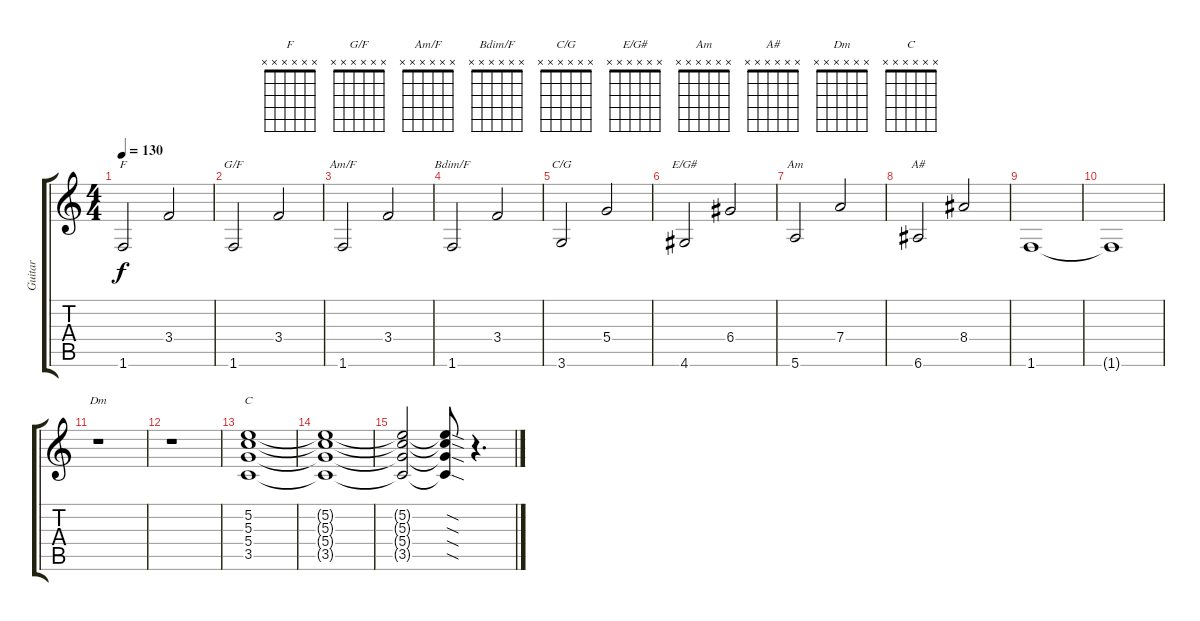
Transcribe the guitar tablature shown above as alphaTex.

\track ("Guitar" "Guitar") {instrument overdrivenguitar}
\staff {score tabs}
\tuning (E4 B3 G3 D3 A2 E2) {hide}
\chord ("F" x x x x x x)
\chord ("G/F" x x x x x x)
\chord ("Am/F" x x x x x x)
\chord ("Bdim/F" x x x x x x)
\chord ("C/G" x x x x x x)
\chord ("E/G#" x x x x x x)
\chord ("Am" x x x x x x)
\chord ("A#" x x x x x x)
\chord ("Dm" x x x x x x)
\chord ("C" x x x x x x)
\ts (4 4)
\tempo 130
\clef g2
\ks c
1.6.2{ch "F" dy f} 3.4.2 |
1.6.2{ch "G/F"} 3.4.2 |
1.6.2{ch "Am/F"} 3.4.2 |
1.6.2{ch "Bdim/F"} 3.4.2 |
3.6.2{ch "C/G"} 5.4.2 |
4.6.2{ch "E/G#"} 6.4.2 |
5.6.2{ch "Am"} 7.4.2 |
6.6.2{ch "A#"} 8.4.2 |
1.6.1 |
1.6{t}.1 |
r.1{ch "Dm"} |
r.1 |
(5.2 5.3 5.4 3.5).1{ch "C"} |
(5.2{t} 5.3{t} 5.4{t} 3.5{t}).1 |
(5.2{t} 5.3{t} 5.4{t} 3.5{t}).2 (5.2{sod t} 5.3{sod t} 5.4{sod t} 3.5{sod t}).8 r.4{d}
